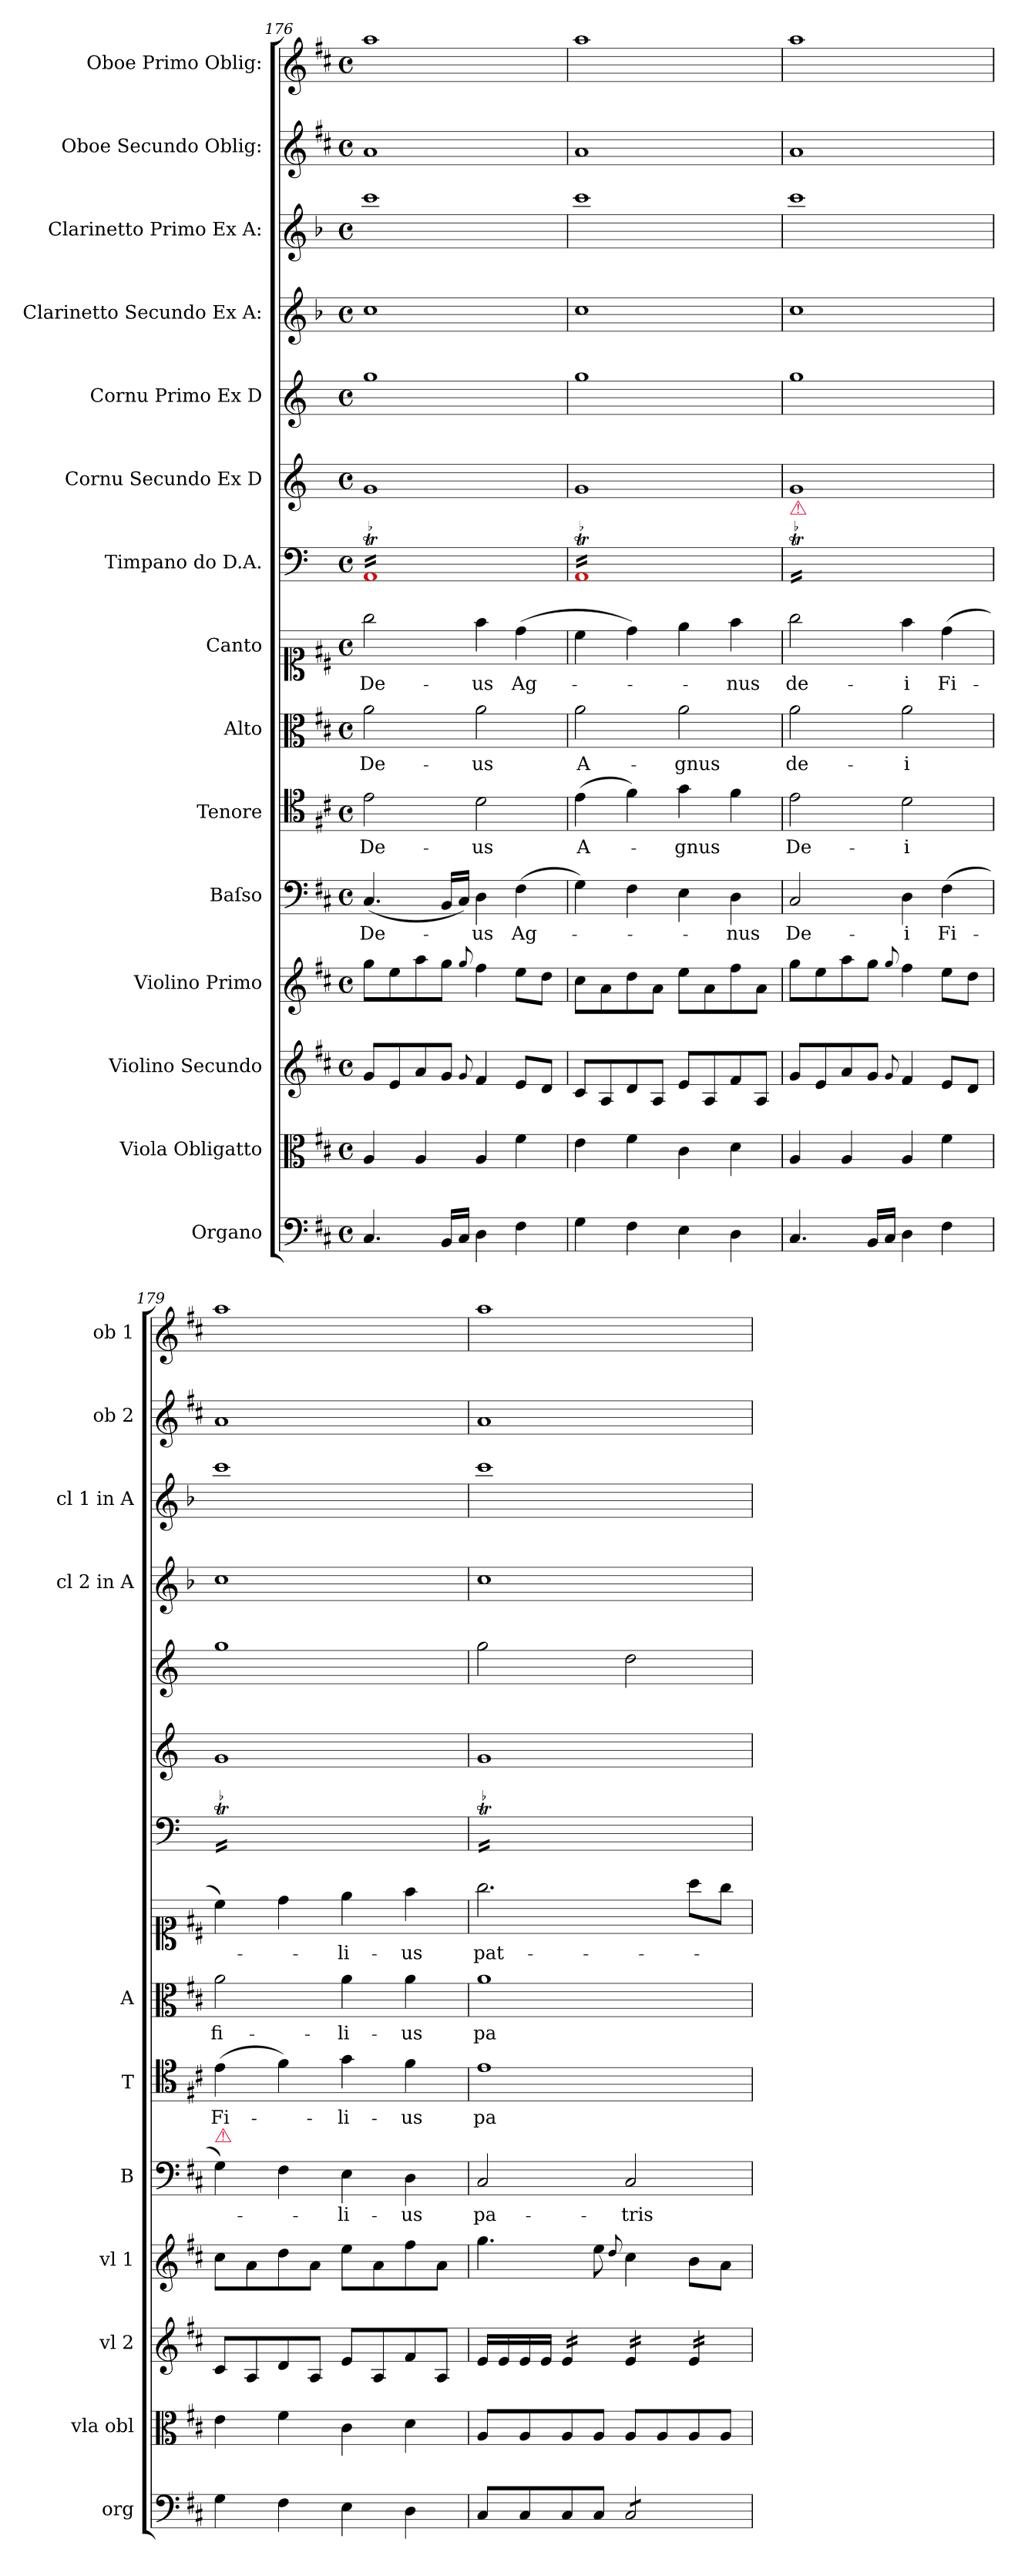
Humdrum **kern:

**kern	**kern	**kern	**kern	**kern	**text	**kern	**text	**kern	**text	**kern	**text	**kern	**kern	**kern	**kern	**kern	**kern	**kern
*part15	*part14	*part13	*part12	*part11	*part11	*part10	*part10	*part9	*part9	*part8	*part8	*part7	*part6	*part5	*part4	*part3	*part2	*part1
*staff15	*staff14	*staff13	*staff12	*staff11	*staff11	*staff10	*staff10	*staff9	*staff9	*staff8	*staff8	*staff7	*staff6	*staff5	*staff4	*staff3	*staff2	*staff1
*I"Organo	*I"Viola Obligatto	*I"Violino Secundo	*I"Violino Primo	*I"Baſso	*	*I"Tenore	*	*I"Alto	*	*I"Canto	*	*I"Timpano do D.A.	*I"Cornu Secundo Ex D	*I"Cornu Primo Ex D	*I"Clarinetto Secundo Ex A:	*I"Clarinetto Primo Ex A:	*I"Oboe Secundo Oblig:	*I"Oboe Primo Oblig:
*I'org	*I'vla obl	*I'vl 2	*I'vl 1	*I'B	*	*I'T	*	*I'A	*	*	*	*	*	*	*I'cl 2 in A	*I'cl 1 in A	*I'ob 2	*I'ob 1
*clefF4	*clefC3	*clefG2	*clefG2	*clefF4	*	*clefC4	*	*clefC3	*	*clefC1	*	*clefF4	*clefG2	*clefG2	*clefG2	*clefG2	*clefG2	*clefG2
*	*	*	*	*	*	*	*	*	*	*	*	*	*ITrd6c10	*ITrd6c10	*ITrd2c3	*ITrd2c3	*	*
*k[f#c#]	*k[f#c#]	*k[f#c#]	*k[f#c#]	*k[f#c#]	*	*k[f#c#]	*	*k[f#c#]	*	*k[f#c#]	*	*k[]	*k[f#c#]	*k[f#c#]	*k[f#c#]	*k[f#c#]	*k[f#c#]	*k[f#c#]
*D:	*D:	*D:	*D:	*D:	*	*D:	*	*D:	*	*D:	*	*	*D:	*D:	*D:	*D:	*D:	*D:
*M4/4	*M4/4	*M4/4	*M4/4	*M4/4	*	*M4/4	*	*M4/4	*	*M4/4	*	*M4/4	*M4/4	*M4/4	*M4/4	*M4/4	*M4/4	*M4/4
*met(c)	*met(c)	*met(c)	*met(c)	*met(c)	*	*met(c)	*	*met(c)	*	*met(c)	*	*met(c)	*met(c)	*met(c)	*met(c)	*met(c)	*met(c)	*met(c)
=176	=176	=176	=176	=176	=176	=176	=176	=176	=176	=176	=176	=176	=176	=176	=176	=176	=176	=176
*	*	*	*	*	*	*	*	*	*	*	*	*tremolo	*	*	*	*	*	*
4.C#/	4A/	8g/L	8gg\L	(4.C#/	De-	2e\	De-	2a\	De-	2gg\	De-	16Rft/LL	1A	1a	1a	1aa	1a	1aa
.	.	.	.	.	.	.	.	.	.	.	.	16Rft/	.	.	.	.	.	.
.	.	8e/	8ee\	.	.	.	.	.	.	.	.	16Rft/	.	.	.	.	.	.
.	.	.	.	.	.	.	.	.	.	.	.	16Rft/	.	.	.	.	.	.
.	4A/	8a/	8aa\	.	.	.	.	.	.	.	.	16Rft/	.	.	.	.	.	.
.	.	.	.	.	.	.	.	.	.	.	.	16Rft/	.	.	.	.	.	.
16BB/LL	.	8g/J	8gg\J	16BB/LL	.	.	.	.	.	.	.	16Rft/	.	.	.	.	.	.
16C#/JJ	.	.	.	16C#/JJ)	.	.	.	.	.	.	.	16Rft/	.	.	.	.	.	.
.	.	8qqg/	8qqgg/	.	.	.	.	.	.	.	.	.	.	.	.	.	.	.
4D\	4A/	4f#/	4ff#\	4D\	-us	2d\	-us	2a\	-us	4ff#\	-us	16Rft/	.	.	.	.	.	.
.	.	.	.	.	.	.	.	.	.	.	.	16Rft/	.	.	.	.	.	.
.	.	.	.	.	.	.	.	.	.	.	.	16Rft/	.	.	.	.	.	.
.	.	.	.	.	.	.	.	.	.	.	.	16Rft/	.	.	.	.	.	.
4F#\	4f#\	8e/L	8ee\L	(4F#\	Ag-	.	.	.	.	(4dd\	Ag-	16Rft/	.	.	.	.	.	.
.	.	.	.	.	.	.	.	.	.	.	.	16Rft/	.	.	.	.	.	.
.	.	8d/J	8dd\J	.	.	.	.	.	.	.	.	16Rft/	.	.	.	.	.	.
.	.	.	.	.	.	.	.	.	.	.	.	16Rft/JJ	.	.	.	.	.	.
=177	=177	=177	=177	=177	=177	=177	=177	=177	=177	=177	=177	=177	=177	=177	=177	=177	=177	=177
4G\	4e\	8c#/L	8cc#\L	4G\)	.	(4e\	A-	2a\	A-	4cc#\	.	16Rft/LL	1A	1a	1a	1aa	1a	1aa
.	.	.	.	.	.	.	.	.	.	.	.	16Rft/	.	.	.	.	.	.
.	.	8A/	8a\	.	.	.	.	.	.	.	.	16Rft/	.	.	.	.	.	.
.	.	.	.	.	.	.	.	.	.	.	.	16Rft/	.	.	.	.	.	.
4F#\	4f#\	8d/	8dd\	4F#\	.	4f#\)	.	.	.	4dd\)	.	16Rft/	.	.	.	.	.	.
.	.	.	.	.	.	.	.	.	.	.	.	16Rft/	.	.	.	.	.	.
.	.	8A/J	8a\J	.	.	.	.	.	.	.	.	16Rft/	.	.	.	.	.	.
.	.	.	.	.	.	.	.	.	.	.	.	16Rft/	.	.	.	.	.	.
4E\	4c#\	8e/L	8ee\L	4E\	.	4g\	-gnus	2a\	-gnus	4ee\	.	16Rft/	.	.	.	.	.	.
.	.	.	.	.	.	.	.	.	.	.	.	16Rft/	.	.	.	.	.	.
.	.	8A/	8a\	.	.	.	.	.	.	.	.	16Rft/	.	.	.	.	.	.
.	.	.	.	.	.	.	.	.	.	.	.	16Rft/	.	.	.	.	.	.
4D\	4d\	8f#/	8ff#\	4D\	-nus	4f#\	.	.	.	4ff#\	-nus	16Rft/	.	.	.	.	.	.
.	.	.	.	.	.	.	.	.	.	.	.	16Rft/	.	.	.	.	.	.
.	.	8A/J	8a\J	.	.	.	.	.	.	.	.	16Rft/	.	.	.	.	.	.
.	.	.	.	.	.	.	.	.	.	.	.	16Rft/JJ	.	.	.	.	.	.
=178	=178	=178	=178	=178	=178	=178	=178	=178	=178	=178	=178	=178	=178	=178	=178	=178	=178	=178
!	!	!	!	!	!	!	!	!	!	!	!	!LO:TX:a:color=crimson:t=⚠	!	!	!	!	!	!
4.C#/	4A/	8g/L	8gg\L	2C#/	De-	2e\	De-	2a\	de-	2gg\	de-	16Rft/yyLL	1A	1a	1a	1aa	1a	1aa
.	.	.	.	.	.	.	.	.	.	.	.	16Rft/yy	.	.	.	.	.	.
.	.	8e/	8ee\	.	.	.	.	.	.	.	.	16Rft/yy	.	.	.	.	.	.
.	.	.	.	.	.	.	.	.	.	.	.	16Rft/yy	.	.	.	.	.	.
.	4A/	8a/	8aa\	.	.	.	.	.	.	.	.	16Rft/yy	.	.	.	.	.	.
.	.	.	.	.	.	.	.	.	.	.	.	16Rft/yy	.	.	.	.	.	.
16BB/LL	.	8g/J	8gg\J	.	.	.	.	.	.	.	.	16Rft/yy	.	.	.	.	.	.
16C#/JJ	.	.	.	.	.	.	.	.	.	.	.	16Rft/yy	.	.	.	.	.	.
.	.	8qqg/	8qqgg/	.	.	.	.	.	.	.	.	.	.	.	.	.	.	.
4D\	4A/	4f#/	4ff#\	4D\	-i	2d\	-i	2a\	-i	4ff#\	-i	16Rft/yy	.	.	.	.	.	.
.	.	.	.	.	.	.	.	.	.	.	.	16Rft/yy	.	.	.	.	.	.
.	.	.	.	.	.	.	.	.	.	.	.	16Rft/yy	.	.	.	.	.	.
.	.	.	.	.	.	.	.	.	.	.	.	16Rft/yy	.	.	.	.	.	.
4F#\	4f#\	8e/L	8ee\L	(4F#\	Fi-	.	.	.	.	(4dd\	Fi-	16Rft/yy	.	.	.	.	.	.
.	.	.	.	.	.	.	.	.	.	.	.	16Rft/yy	.	.	.	.	.	.
.	.	8d/J	8dd\J	.	.	.	.	.	.	.	.	16Rft/yy	.	.	.	.	.	.
.	.	.	.	.	.	.	.	.	.	.	.	16Rft/yyJJ	.	.	.	.	.	.
=179	=179	=179	=179	=179	=179	=179	=179	=179	=179	=179	=179	=179	=179	=179	=179	=179	=179	=179
!	!	!	!	!LO:TX:a:color=crimson:t=⚠	!	!	!	!	!	!	!	!	!	!	!	!	!	!
4G\	4e\	8c#/L	8cc#\L	4G\)	.	(4e\	Fi-	2a\	fi-	4cc#\)	.	16Rft/yyLL	1A	1a	1a	1aa	1a	1aa
.	.	.	.	.	.	.	.	.	.	.	.	16Rft/yy	.	.	.	.	.	.
.	.	8A/	8a\	.	.	.	.	.	.	.	.	16Rft/yy	.	.	.	.	.	.
.	.	.	.	.	.	.	.	.	.	.	.	16Rft/yy	.	.	.	.	.	.
4F#\	4f#\	8d/	8dd\	4F#\	.	4f#\)	.	.	.	4dd\	.	16Rft/yy	.	.	.	.	.	.
.	.	.	.	.	.	.	.	.	.	.	.	16Rft/yy	.	.	.	.	.	.
.	.	8A/J	8a\J	.	.	.	.	.	.	.	.	16Rft/yy	.	.	.	.	.	.
.	.	.	.	.	.	.	.	.	.	.	.	16Rft/yy	.	.	.	.	.	.
4E\	4c#\	8e/L	8ee\L	4E\	-li-	4g\	-li-	4a\	-li-	4ee\	-li-	16Rft/yy	.	.	.	.	.	.
.	.	.	.	.	.	.	.	.	.	.	.	16Rft/yy	.	.	.	.	.	.
.	.	8A/	8a\	.	.	.	.	.	.	.	.	16Rft/yy	.	.	.	.	.	.
.	.	.	.	.	.	.	.	.	.	.	.	16Rft/yy	.	.	.	.	.	.
4D\	4d\	8f#/	8ff#\	4D\	-us	4f#\	-us	4a\	-us	4ff#\	-us	16Rft/yy	.	.	.	.	.	.
.	.	.	.	.	.	.	.	.	.	.	.	16Rft/yy	.	.	.	.	.	.
.	.	8A/J	8a\J	.	.	.	.	.	.	.	.	16Rft/yy	.	.	.	.	.	.
.	.	.	.	.	.	.	.	.	.	.	.	16Rft/yyJJ	.	.	.	.	.	.
=180	=180	=180	=180	=180	=180	=180	=180	=180	=180	=180	=180	=180	=180	=180	=180	=180	=180	=180
8C#/L	8A/L	16e/LL	4.gg\	2C#/	pa-	1e	pa-	1a	pa-	2.gg\	pat-	16Rft/yyLL	1A	2a\	1a	1aa	1a	1aa
.	.	16e/	.	.	.	.	.	.	.	.	.	16Rft/yy	.	.	.	.	.	.
8C#/	8A/	16e/	.	.	.	.	.	.	.	.	.	16Rft/yy	.	.	.	.	.	.
.	.	16e/JJ	.	.	.	.	.	.	.	.	.	16Rft/yy	.	.	.	.	.	.
*	*	*tremolo	*	*	*	*	*	*	*	*	*	*	*	*	*	*	*	*
8C#/	8A/	16e/LL	.	.	.	.	.	.	.	.	.	16Rft/yy	.	.	.	.	.	.
.	.	16e/	.	.	.	.	.	.	.	.	.	16Rft/yy	.	.	.	.	.	.
8C#/J	8A/J	16e/	8ee\	.	.	.	.	.	.	.	.	16Rft/yy	.	.	.	.	.	.
.	.	16e/JJ	.	.	.	.	.	.	.	.	.	16Rft/yy	.	.	.	.	.	.
.	.	.	8qqdd/	.	.	.	.	.	.	.	.	.	.	.	.	.	.	.
*tremolo	*	*	*	*	*	*	*	*	*	*	*	*	*	*	*	*	*	*
8C#/L	8A/L	16e/LL	4cc#\	2C#/	-tris	.	.	.	.	.	.	16Rft/yy	.	2e\	.	.	.	.
.	.	16e/	.	.	.	.	.	.	.	.	.	16Rft/yy	.	.	.	.	.	.
8C#/	8A/	16e/	.	.	.	.	.	.	.	.	.	16Rft/yy	.	.	.	.	.	.
.	.	16e/JJ	.	.	.	.	.	.	.	.	.	16Rft/yy	.	.	.	.	.	.
8C#/	8A/	16e/LL	8b\L	.	.	.	.	.	.	8aa\L	.	16Rft/yy	.	.	.	.	.	.
.	.	16e/	.	.	.	.	.	.	.	.	.	16Rft/yy	.	.	.	.	.	.
8C#/J	8A/J	16e/	8a\J	.	.	.	.	.	.	8gg\J	.	16Rft/yy	.	.	.	.	.	.
*Xtremolo	*	*	*	*	*	*	*	*	*	*	*	*	*	*	*	*	*	*
.	.	16e/JJ	.	.	.	.	.	.	.	.	.	16Rft/yyJJ	.	.	.	.	.	.
*	*	*	*	*	*	*	*	*	*	*	*	*Xtremolo	*	*	*	*	*	*
*	*	*Xtremolo	*	*	*	*	*	*	*	*	*	*	*	*	*	*	*	*
=	=	=	=	=	=	=	=	=	=	=	=	=	=	=	=	=	=	=
*-	*-	*-	*-	*-	*-	*-	*-	*-	*-	*-	*-	*-	*-	*-	*-	*-	*-	*-
